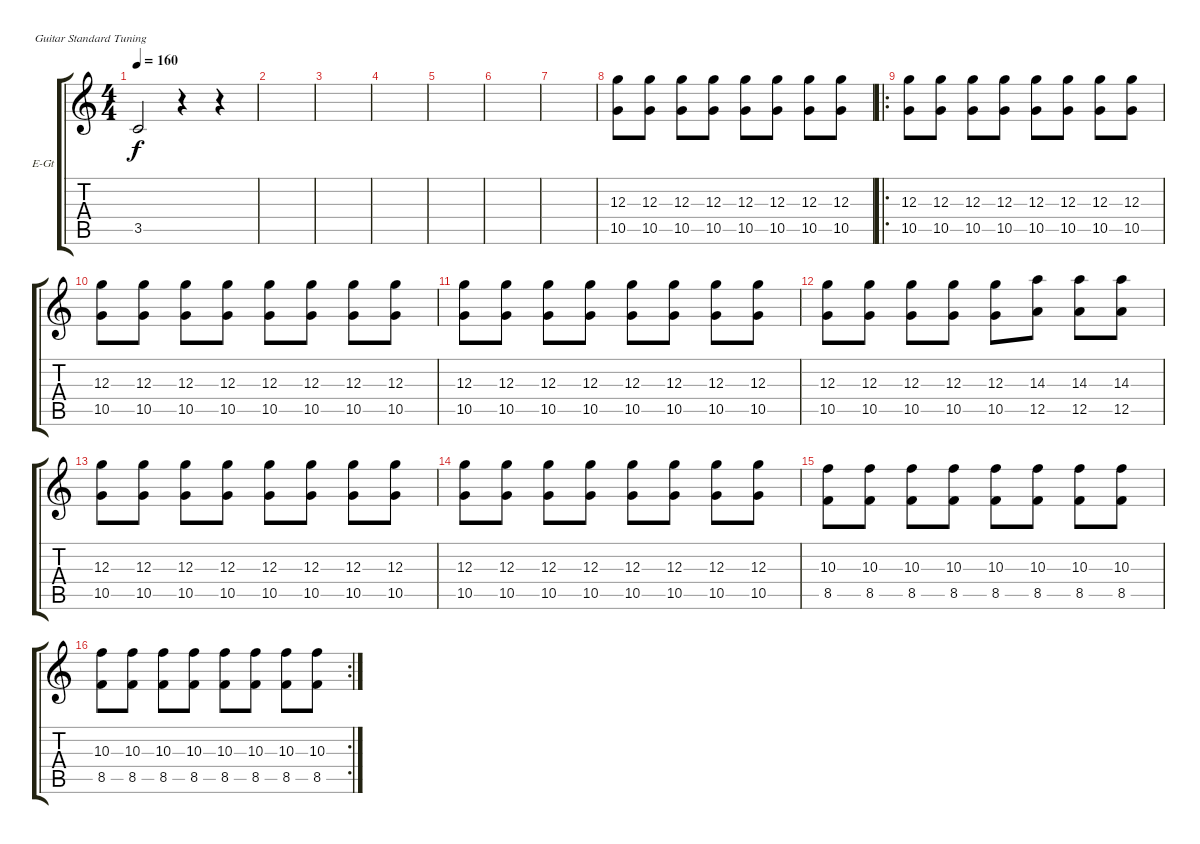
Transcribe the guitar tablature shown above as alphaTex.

\defaultSystemsLayout 4
\bracketExtendMode groupsimilarinstruments
\firstSystemTrackNameOrientation horizontal
\otherSystemsTrackNameOrientation horizontal
\track ("Electric Guitar" "E-Gt") {instrument distortionguitar}
\staff {score tabs}
\tuning (E4 B3 G3 D3 A2 E2)
\ts (4 4)
\tempo 160
\clef g2
\scale
0.333333
\ks c
3.5.2{dy f} r.4 r.4 |
\scale
0.333333 |
\scale
0.333333 |
\scale
0.333333 |
\scale
0.333333 |
\scale
0.333333 |
\scale
0.333333 |
\scale
0.312821 (10.5 12.3).8 (10.5 12.3).8 (10.5 12.3).8 (10.5 12.3).8 (10.5 12.3).8 (10.5 12.3).8 (10.5 12.3).8 (10.5 12.3).8 |
\ro
\scale
0.374359 (10.5 12.3).8 (10.5 12.3).8 (10.5 12.3).8 (10.5 12.3).8 (10.5 12.3).8 (10.5 12.3).8 (10.5 12.3).8 (10.5 12.3).8 |
\scale
0.312821 (10.5 12.3).8 (10.5 12.3).8 (10.5 12.3).8 (10.5 12.3).8 (10.5 12.3).8 (10.5 12.3).8 (10.5 12.3).8 (10.5 12.3).8 |
\scale
0.333333 (10.5 12.3).8 (10.5 12.3).8 (10.5 12.3).8 (10.5 12.3).8 (10.5 12.3).8 (10.5 12.3).8 (10.5 12.3).8 (10.5 12.3).8 |
\scale
0.333333 (10.5 12.3).8 (10.5 12.3).8 (10.5 12.3).8 (10.5 12.3).8 (10.5 12.3).8 (12.5 14.3).8 (12.5 14.3).8 (12.5 14.3).8 |
\scale
0.333333 (10.5 12.3).8 (10.5 12.3).8 (10.5 12.3).8 (10.5 12.3).8 (10.5 12.3).8 (10.5 12.3).8 (10.5 12.3).8 (10.5 12.3).8 |
\scale
0.322751 (10.5 12.3).8 (10.5 12.3).8 (10.5 12.3).8 (10.5 12.3).8 (10.5 12.3).8 (10.5 12.3).8 (10.5 12.3).8 (10.5 12.3).8 |
\scale
0.322751 (8.5 10.3).8 (8.5 10.3).8 (8.5 10.3).8 (8.5 10.3).8 (8.5 10.3).8 (8.5 10.3).8 (8.5 10.3).8 (8.5 10.3).8 |
\rc 2
\scale
0.354497 (8.5 10.3).8 (8.5 10.3).8 (8.5 10.3).8 (8.5 10.3).8 (8.5 10.3).8 (8.5 10.3).8 (8.5 10.3).8 (8.5 10.3).8
